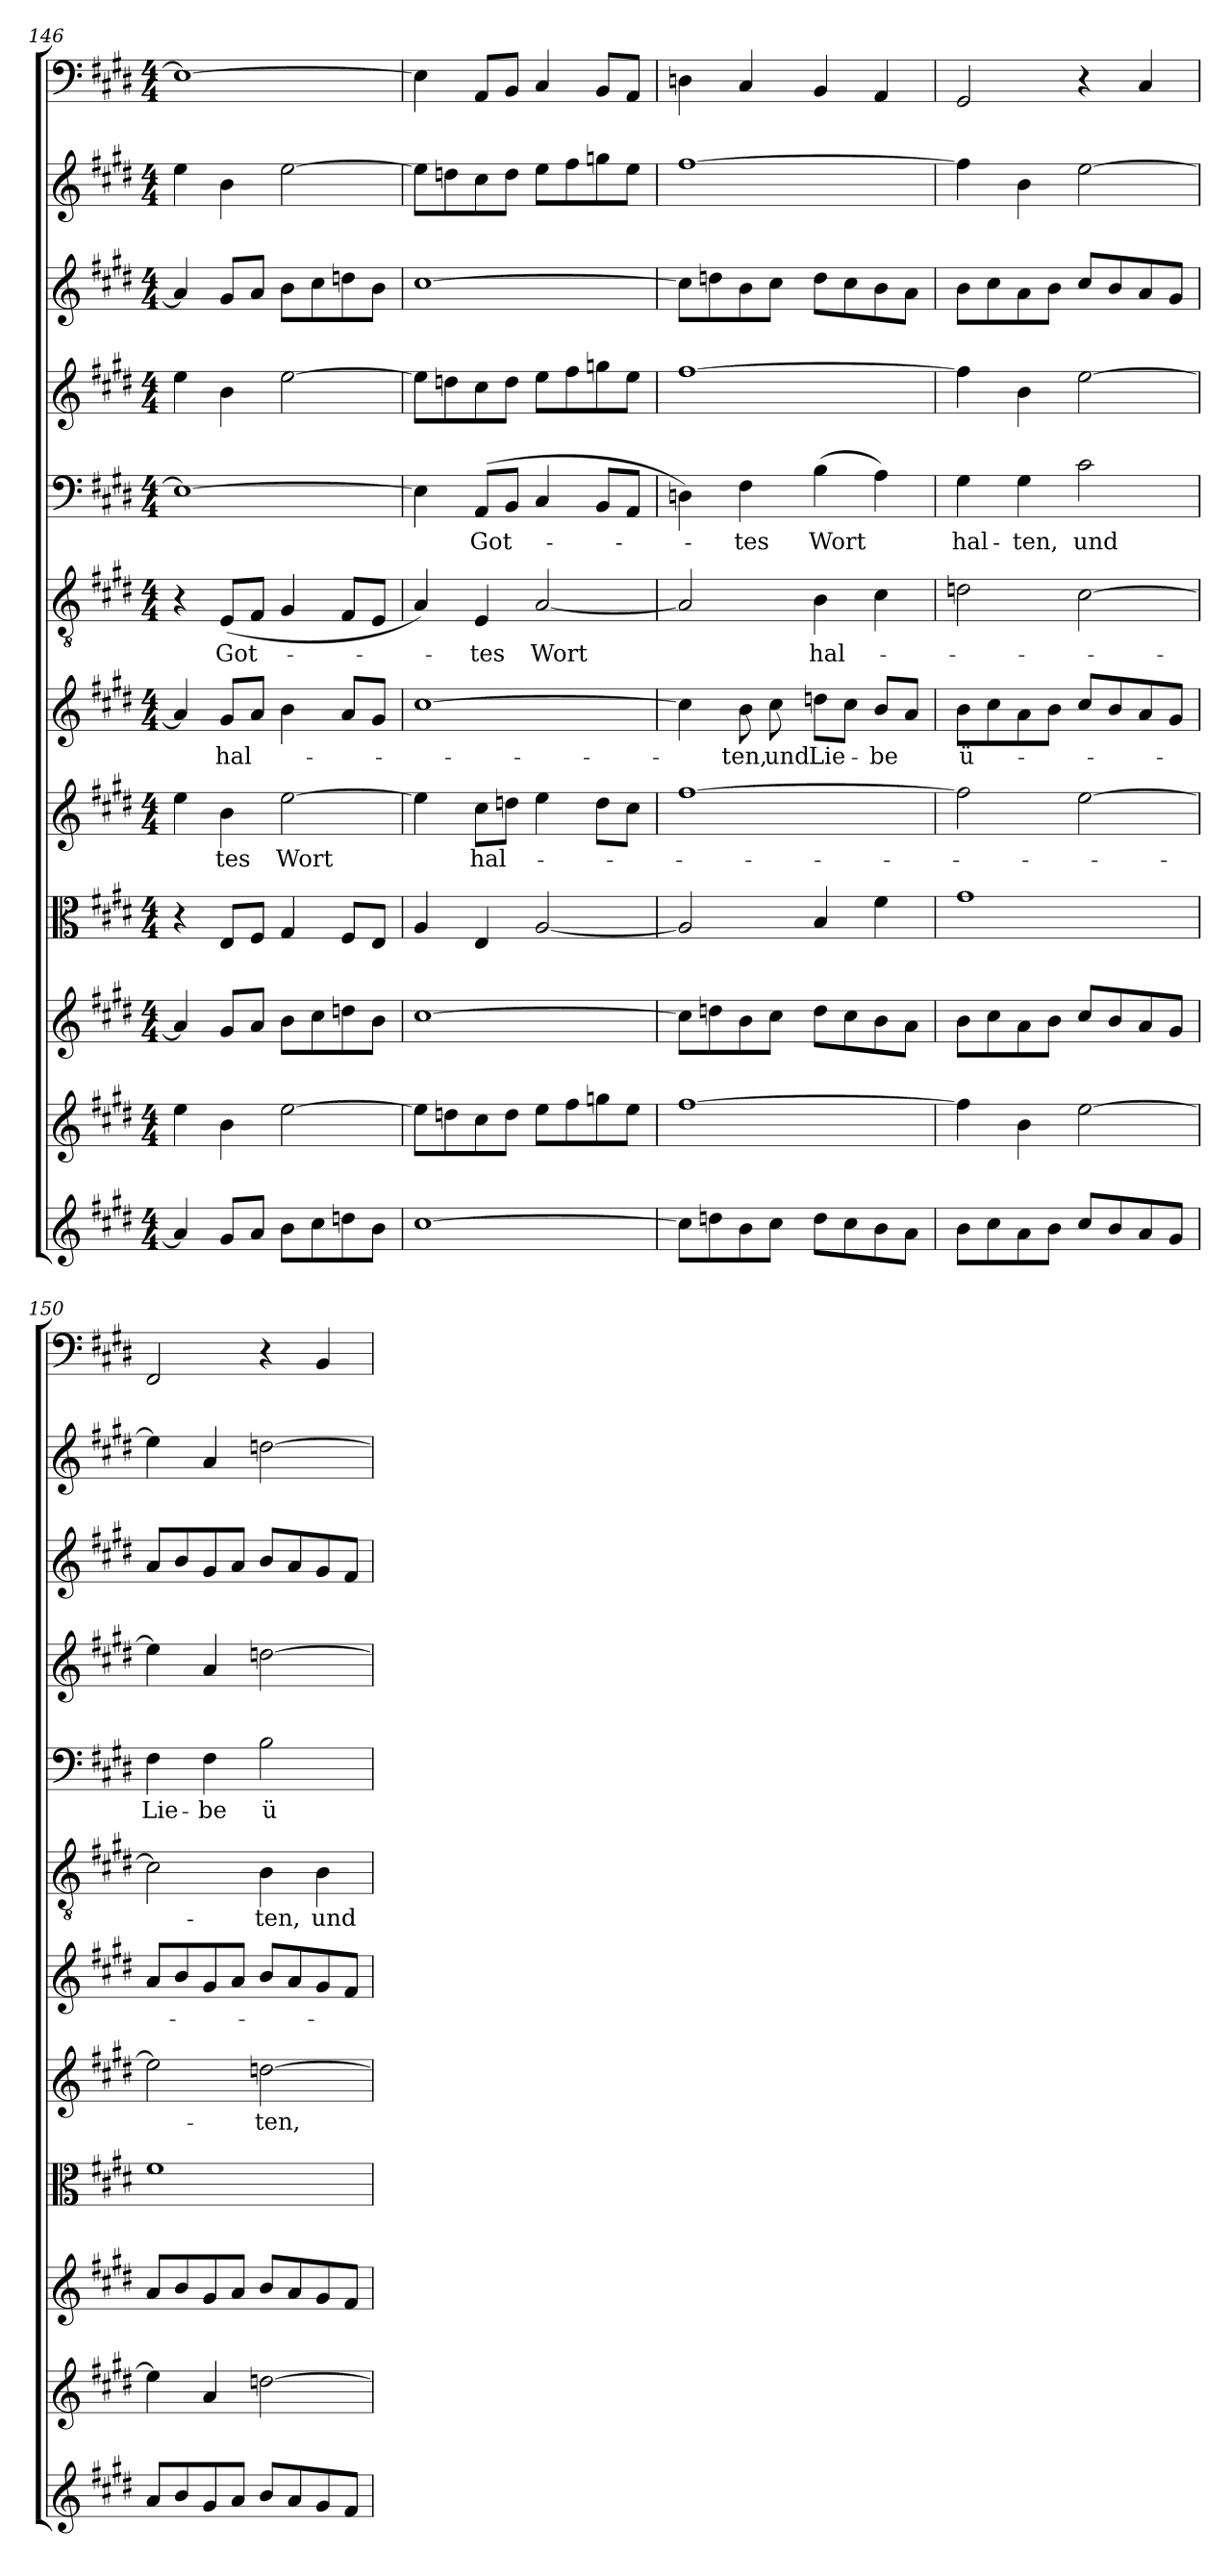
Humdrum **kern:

**kern	**kern	**kern	**kern	**kern	**text	**kern	**text	**kern	**text	**kern	**text	**kern	**kern	**kern	**kern
*part12	*part11	*part10	*part9	*part8	*part8	*part7	*part7	*part6	*part6	*part5	*part5	*part4	*part3	*part2	*part1
*staff12	*staff11	*staff10	*staff9	*staff8	*staff8	*staff7	*staff7	*staff6	*staff6	*staff5	*staff5	*staff4	*staff3	*staff2	*staff1
*clefG2	*clefG2	*clefG2	*clefC3	*clefG2	*	*clefG2	*	*clefGv2	*	*clefF4	*	*clefG2	*clefG2	*clefG2	*clefF4
*k[f#c#g#d#]	*k[f#c#g#d#]	*k[f#c#g#d#]	*k[f#c#g#d#]	*k[f#c#g#d#]	*	*k[f#c#g#d#]	*	*k[f#c#g#d#]	*	*k[f#c#g#d#]	*	*k[f#c#g#d#]	*k[f#c#g#d#]	*k[f#c#g#d#]	*k[f#c#g#d#]
*E:	*E:	*E:	*E:	*E:	*	*E:	*	*E:	*	*E:	*	*E:	*E:	*E:	*E:
*M4/4	*M4/4	*M4/4	*M4/4	*M4/4	*	*M4/4	*	*M4/4	*	*M4/4	*	*M4/4	*M4/4	*M4/4	*M4/4
=146	=146	=146	=146	=146	=146	=146	=146	=146	=146	=146	=146	=146	=146	=146	=146
4a/]	4ee\	4a/]	4r	4ee\	.	4a/]	.	4r	.	1E\_	.	4ee\	4a/]	4ee\	1E\_
8g#/L	4b\	8g#/L	8E/L	4b\	-tes	8g#/L	hal-	(8E/L	Got-	.	.	4b\	8g#/L	4b\	.
8a/J	.	8a/J	8F#/J	.	.	8a/J	.	8F#/J	.	.	.	.	8a/J	.	.
8b\L	[2ee\	8b\L	4G#/	[2ee\	Wort	4b\	.	4G#/	.	.	.	[2ee\	8b\L	[2ee\	.
8cc#\	.	8cc#\	.	.	.	.	.	.	.	.	.	.	8cc#\	.	.
8ddn\	.	8ddn\	8F#/L	.	.	8a/L	.	8F#/L	.	.	.	.	8ddn\	.	.
8b\J	.	8b\J	8E/J	.	.	8g#/J	.	8E/J	.	.	.	.	8b\J	.	.
=147	=147	=147	=147	=147	=147	=147	=147	=147	=147	=147	=147	=147	=147	=147	=147
[1cc#\	8ee\L]	[1cc#\	4A/	4ee\]	.	[1cc#\	.	4A/)	.	4E\]	.	8ee\L]	[1cc#\	8ee\L]	4E\]
.	8ddn\	.	.	.	.	.	.	.	.	.	.	8ddn\	.	8ddn\	.
.	8cc#\	.	4E/	8cc#\L	hal-	.	.	4E/	-tes	(8AA/L	Got-	8cc#\	.	8cc#\	8AA/L
.	8dd\J	.	.	8ddn\J	.	.	.	.	.	8BB/J	.	8dd\J	.	8dd\J	8BB/J
.	8ee\L	.	[2A/	4ee\	.	.	.	[2A/	Wort	4C#/	.	8ee\L	.	8ee\L	4C#/
.	8ff#\	.	.	.	.	.	.	.	.	.	.	8ff#\	.	8ff#\	.
.	8ggn\	.	.	8dd\L	.	.	.	.	.	8BB/L	.	8ggn\	.	8ggn\	8BB/L
.	8ee\J	.	.	8cc#\J	.	.	.	.	.	8AA/J	.	8ee\J	.	8ee\J	8AA/J
=148	=148	=148	=148	=148	=148	=148	=148	=148	=148	=148	=148	=148	=148	=148	=148
8cc#\L]	[1ff#\	8cc#\L]	2A/]	[1ff#\	.	4cc#\]	.	2A/]	.	4Dn\)	.	[1ff#\	8cc#\L]	[1ff#\	4Dn\
8ddn\	.	8ddn\	.	.	.	.	.	.	.	.	.	.	8ddn\	.	.
8b\	.	8b\	.	.	.	8b\	-ten,	.	.	4F#\	-tes	.	8b\	.	4C#/
8cc#\J	.	8cc#\J	.	.	.	8cc#\	und	.	.	.	.	.	8cc#\J	.	.
8dd\L	.	8dd\L	4B/	.	.	8ddn\L	Lie-	4B\	hal-	(4B\	Wort	.	8dd\L	.	4BB/
8cc#\	.	8cc#\	.	.	.	8cc#\J	.	.	.	.	.	.	8cc#\	.	.
8b\	.	8b\	4f#\	.	.	8b/L	-be	4c#\	.	4A\)	.	.	8b\	.	4AA/
8a\J	.	8a\J	.	.	.	8a/J	.	.	.	.	.	.	8a\J	.	.
=149	=149	=149	=149	=149	=149	=149	=149	=149	=149	=149	=149	=149	=149	=149	=149
8b\L	4ff#\]	8b\L	1g#\	2ff#\]	.	8b\L	ü-	2dn\	.	4G#\	hal-	4ff#\]	8b\L	4ff#\]	2GG#/
8cc#\	.	8cc#\	.	.	.	8cc#\	.	.	.	.	.	.	8cc#\	.	.
8a\	4b\	8a\	.	.	.	8a\	.	.	.	4G#\	-ten,	4b\	8a\	4b\	.
8b\J	.	8b\J	.	.	.	8b\J	.	.	.	.	.	.	8b\J	.	.
8cc#/L	[2ee\	8cc#/L	.	[2ee\	.	8cc#/L	.	[2c#\	.	2c#\	und	[2ee\	8cc#/L	[2ee\	4r
8b/	.	8b/	.	.	.	8b/	.	.	.	.	.	.	8b/	.	.
8a/	.	8a/	.	.	.	8a/	.	.	.	.	.	.	8a/	.	4C#/
8g#/J	.	8g#/J	.	.	.	8g#/J	.	.	.	.	.	.	8g#/J	.	.
=150	=150	=150	=150	=150	=150	=150	=150	=150	=150	=150	=150	=150	=150	=150	=150
8a/L	4ee\]	8a/L	1f#\	2ee\]	.	8a/L	.	2c#\]	.	4F#\	Lie-	4ee\]	8a/L	4ee\]	2FF#/
8b/	.	8b/	.	.	.	8b/	.	.	.	.	.	.	8b/	.	.
8g#/	4a/	8g#/	.	.	.	8g#/	.	.	.	4F#\	-be	4a/	8g#/	4a/	.
8a/J	.	8a/J	.	.	.	8a/J	.	.	.	.	.	.	8a/J	.	.
8b/L	[2ddn\	8b/L	.	[2ddn\	-ten,	8b/L	.	4B\	-ten,	2B\	ü-	[2ddn\	8b/L	[2ddn\	4r
8a/	.	8a/	.	.	.	8a/	.	.	.	.	.	.	8a/	.	.
8g#/	.	8g#/	.	.	.	8g#/	.	4B\	und	.	.	.	8g#/	.	4BB/
8f#/J	.	8f#/J	.	.	.	8f#/J	.	.	.	.	.	.	8f#/J	.	.
=	=	=	=	=	=	=	=	=	=	=	=	=	=	=	=
*-	*-	*-	*-	*-	*-	*-	*-	*-	*-	*-	*-	*-	*-	*-	*-
